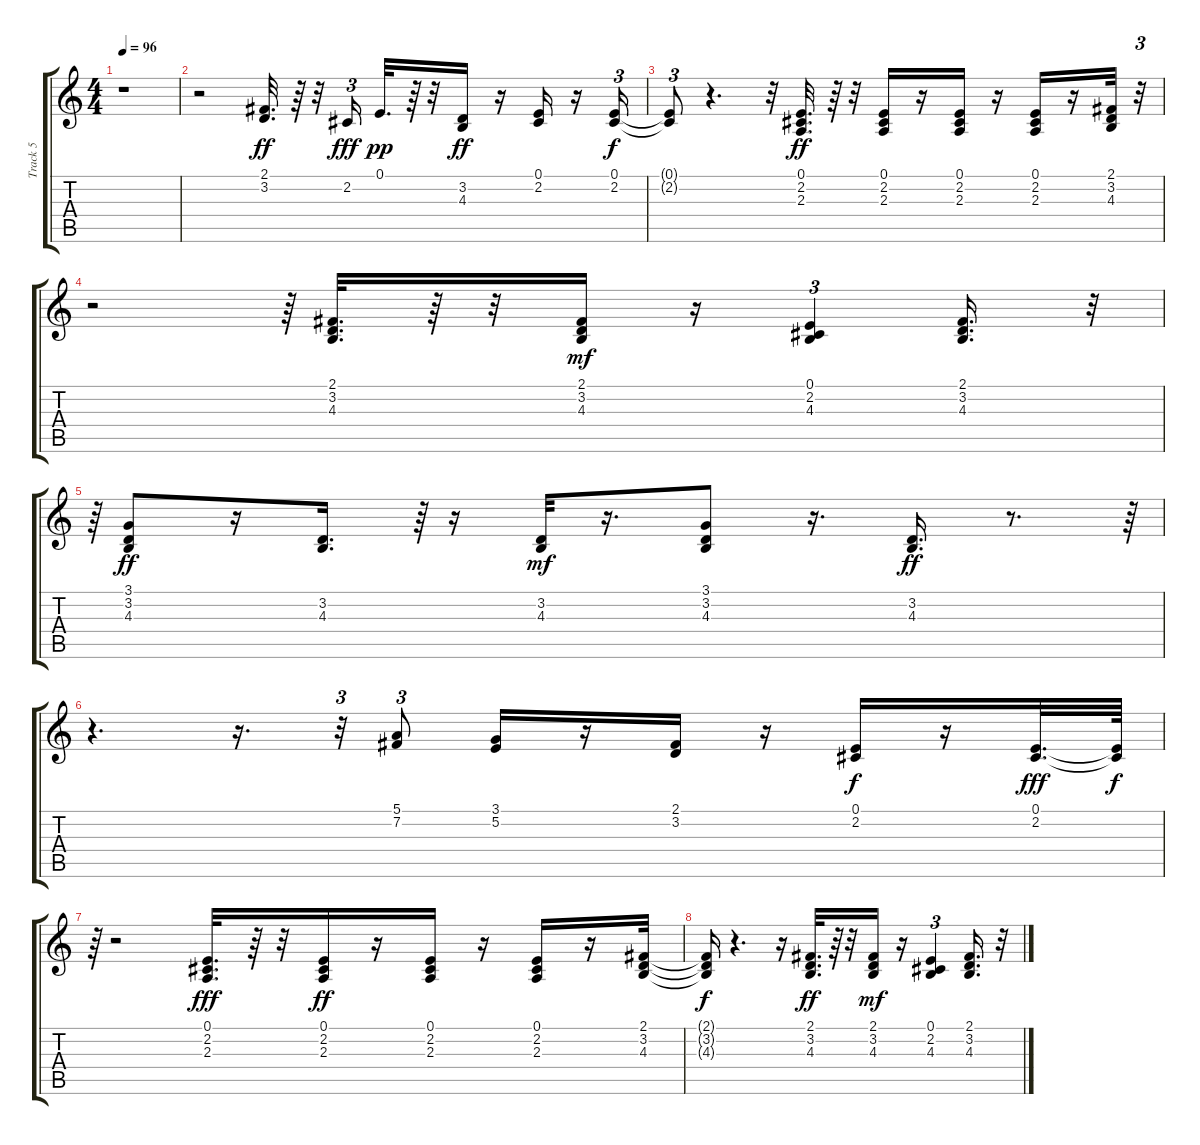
\track ("Track 5" "Track 5") {instrument choiraahs}
\staff {score tabs}
\tuning (E4 B3 G3 D3 A2 E2) {hide}
\ts (4 4)
\tempo 96
\clef g2
\ks c
r.1{dy ff} |
r.2 (2.1 3.2).32{d} r.64 r.32 2.2.16{tu (3 2) dy fff} 0.1.32{d dy pp} r.64 r.32 (3.2 4.3).16{dy ff} r.16 (0.1 2.2).16 r.16 (0.1 2.2).16{tu (3 2) dy f} |
(0.1{t} 2.2{t}).8{tu (3 2)} r.4{d} r.32 (0.1 2.2 2.3).32{d dy ff} r.64 r.32 (0.1 2.2 2.3).16 r.16 (0.1 2.2 2.3).16 r.16 (0.1 2.2 2.3).16 r.16 (2.1 3.2 4.3).32 r.32{tu (3 2)} |
r.2 r.64{tu (3 2)} (2.1 3.2 4.3).32{d} r.64 r.32 (2.1 3.2 4.3).16{dy mf} r.16 (0.1 2.2 4.3).4{tu (3 2)} (2.1 3.2 4.3).16{d} r.32{tu (3 2)} |
r.64{tu (3 2)} (3.1 3.2 4.3).8{dy ff} r.16 (3.2 4.3).16{d} r.64{tu (3 2)} r.16 (3.2 4.3).32{dy mf} r.16{d} (3.1 3.2 4.3).8 r.16{d} (3.2 4.3).16{d dy ff} r.8{d} r.64{tu (3 2)} |
r.4{d} r.16{d} r.32{tu (3 2)} (5.1 7.2).8{tu (3 2)} (3.1 5.2).16 r.16 (2.1 3.2).16 r.16 (0.1 2.2).16{dy f} r.16 (0.1 2.2).32{d dy fff} (0.1{t} 2.2{t}).64{dy f} |
r.64{tu (3 2)} r.2 (0.1 2.2 2.3).32{d dy fff} r.64 r.32 (0.1 2.2 2.3).16{dy ff} r.16 (0.1 2.2 2.3).16 r.16 (0.1 2.2 2.3).16 r.16 (2.1 3.2 4.3).32 |
(2.1{t} 3.2{t} 4.3{t}).16{dy f} r.4{d} r.16 (2.1 3.2 4.3).32{d dy ff} r.64 r.32 (2.1 3.2 4.3).16{dy mf} r.16 (0.1 2.2 4.3).4{tu (3 2)} (2.1 3.2 4.3).16{d} r.32
